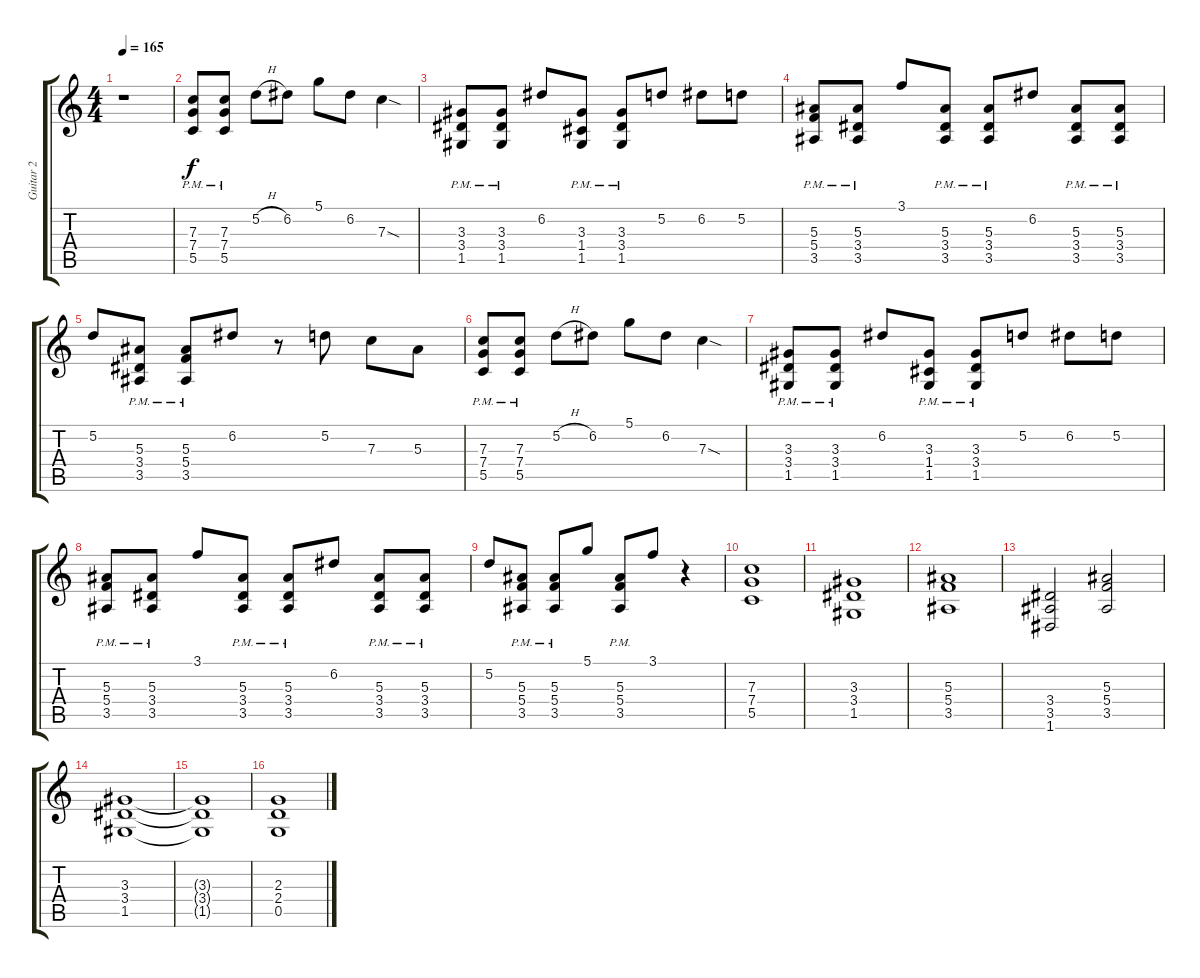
\track ("Guitar 2" "Guitar 2") {instrument distortionguitar}
\staff {score tabs}
\tuning (D4 A3 F3 C3 G2 D2) {hide}
\ts (4 4)
\tempo 165
\clef g2
\ks c
r.1{dy f} |
(7.3{pm} 7.4 5.5).8{volume 10} (7.3{pm} 7.4 5.5).8 5.2{h}.8 6.2.8 5.1.8 6.2.8 7.3{sod}.4 |
(3.3{pm} 3.4 1.5).8 (3.3{pm} 3.4 1.5).8 6.2.8 (3.3{pm} 1.4 1.5).8 (3.3{pm} 3.4 1.5).8 5.2.8 6.2.8 5.2.8 |
(5.3{pm} 5.4 3.5).8 (5.3{pm} 3.4 3.5).8 3.1.8 (5.3{pm} 3.4 3.5).8 (5.3{pm} 3.4 3.5).8 6.2.8 (5.3{pm} 3.4 3.5).8 (5.3{pm} 3.4 3.5).8 |
5.2.8 (5.3{pm} 3.4 3.5).8 (5.3{pm} 5.4 3.5).8 6.2.8 r.8 5.2.8 7.3.8 5.3.8 |
(7.3{pm} 7.4 5.5).8 (7.3{pm} 7.4 5.5).8 5.2{h}.8 6.2.8 5.1.8 6.2.8 7.3{sod}.4 |
(3.3{pm} 3.4 1.5).8 (3.3{pm} 3.4 1.5).8 6.2.8 (3.3{pm} 1.4 1.5).8 (3.3{pm} 3.4 1.5).8 5.2.8 6.2.8 5.2.8 |
(5.3{pm} 5.4 3.5).8 (5.3{pm} 3.4 3.5).8 3.1.8 (5.3{pm} 3.4 3.5).8 (5.3{pm} 3.4 3.5).8 6.2.8 (5.3{pm} 3.4 3.5).8 (5.3{pm} 3.4 3.5).8 |
5.2.8 (5.3{pm} 5.4 3.5).8 (5.3{pm} 5.4 3.5).8 5.1.8 (5.3{pm} 5.4 3.5).8 3.1.8 r.4 |
(7.3 7.4 5.5).1{volume 13} |
(3.3 3.4 1.5).1 |
(5.3 5.4 3.5).1 |
(3.4 3.5 1.6).2 (5.3 5.4 3.5).2 |
(3.3 3.4 1.5).1 |
(3.3{t} 3.4{t} 1.5{t}).1 |
(2.3 2.4 0.5).1
